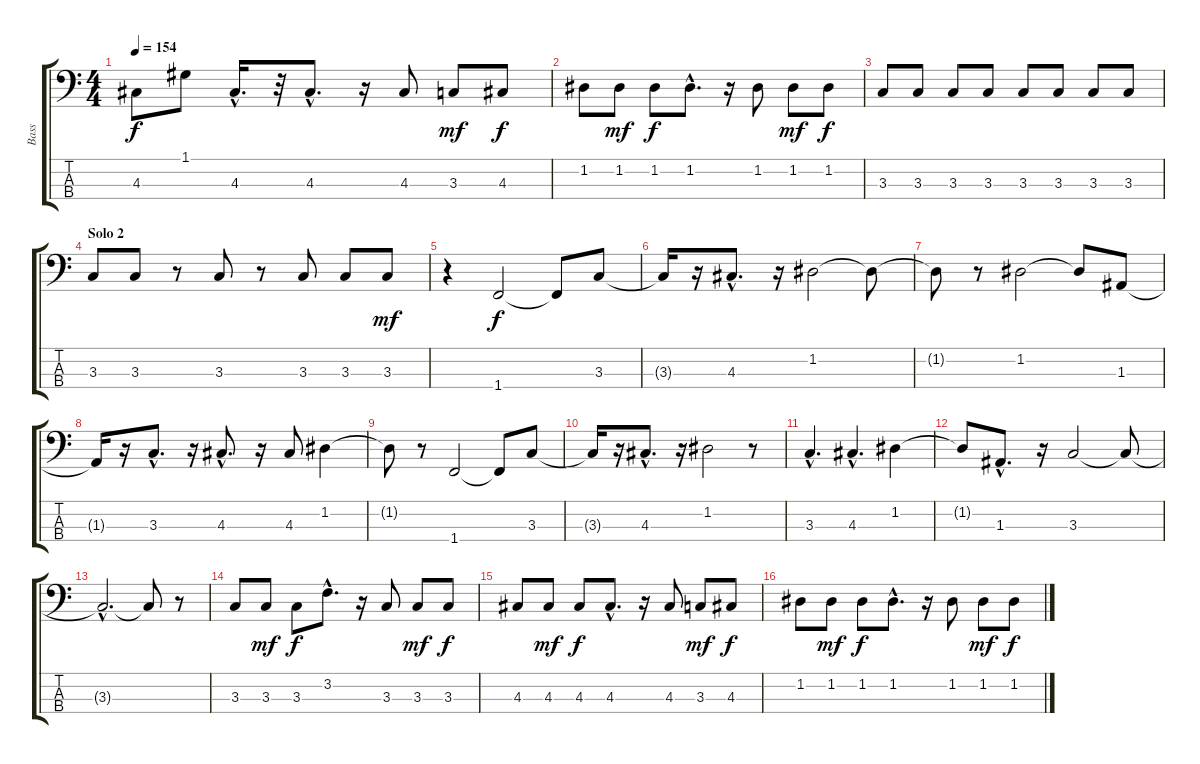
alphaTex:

\track ("Bass" "Bass") {instrument electricbassfinger}
\staff {score tabs}
\tuning (G2 D2 A1 E1) {hide}
\ts (4 4)
\tempo 154
\clef f4
\ks c
4.3.8{dy f} 1.1.8 4.3{hac}.16{d} r.32 4.3{hac}.8{d} r.16 4.3.8 3.3.8{dy mf} 4.3.8{dy f} |
1.2.8 1.2.8{dy mf} 1.2.8{dy f} 1.2{hac}.8{d} r.16 1.2.8 1.2.8{dy mf} 1.2.8{dy f} |
3.3.8 3.3.8 3.3.8 3.3.8 3.3.8 3.3.8 3.3.8 3.3.8 |
\section ("" "Solo 2")
3.3.8 3.3.8 r.8 3.3.8 r.8 3.3.8 3.3.8 3.3.8{dy mf} |
r.4 1.4.2{dy f} 1.4{t}.8 3.3.8 |
3.3{t}.16 r.16 4.3{hac}.8{d} r.16 1.2.2 1.2{t}.8 |
1.2{t}.8 r.8 1.2.2 1.2{t}.8 1.3.8 |
1.3{t}.16 r.16 3.3{hac}.8{d} r.16 4.3{hac}.8{d} r.16 4.3.8 1.2.4 |
1.2{t}.8 r.8 1.4.2 1.4{t}.8 3.3.8 |
3.3{t}.16 r.16 4.3{hac}.8{d} r.16 1.2.2 r.8 |
3.3{hac}.4{d} 4.3{hac}.4{d} 1.2.4 |
1.2{t}.8 1.3{hac}.8{d} r.16 3.3.2 3.3{t}.8 |
3.3{hac t}.2{d} 3.3{t}.8 r.8 |
3.3.8 3.3.8{dy mf} 3.3.8{dy f} 3.2{hac}.8{d} r.16 3.3.8 3.3.8{dy mf} 3.3.8{dy f} |
4.3.8 4.3.8{dy mf} 4.3.8{dy f} 4.3{hac}.8{d} r.16 4.3.8 3.3.8{dy mf} 4.3.8{dy f} |
1.2.8 1.2.8{dy mf} 1.2.8{dy f} 1.2{hac}.8{d} r.16 1.2.8 1.2.8{dy mf} 1.2.8{dy f}
